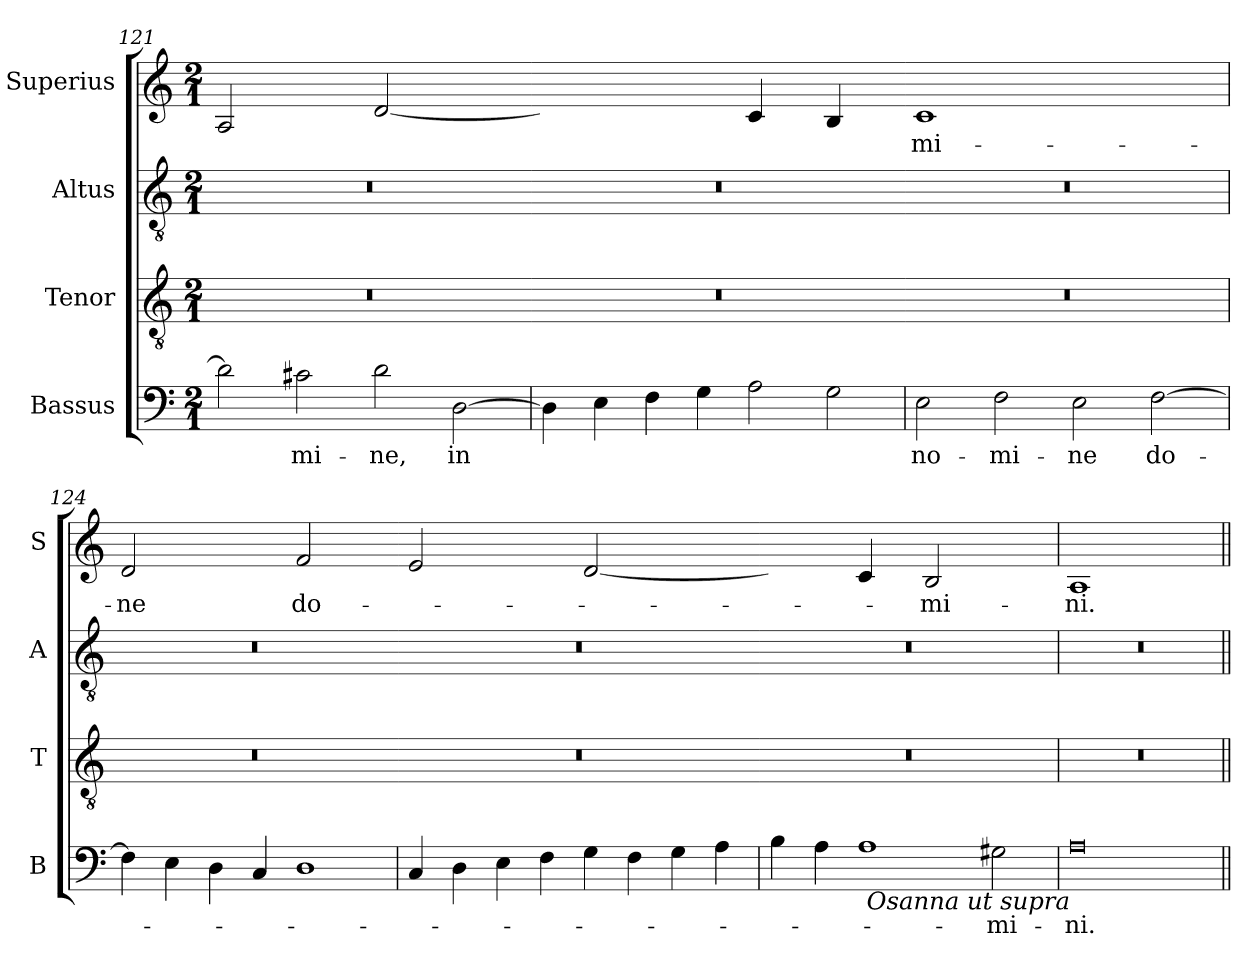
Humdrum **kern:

**kern	**text	**kern	**kern	**kern	**text
*part4	*part4	*part3	*part2	*part1	*part1
*staff4	*staff4	*staff3	*staff2	*staff1	*staff1
*I"Bassus	*	*I"Tenor	*I"Altus	*I"Superius	*
*I'B	*	*I'T	*I'A	*I'S	*
*clefF4	*	*clefGv2	*clefGv2	*clefG2	*
*k[]	*	*k[]	*k[]	*k[]	*
*M2/1	*	*M2/1	*M2/1	*M2/1	*
=121	=121	=121	=121	=121	=121
!	!	!	!	!LO:N:vis=2	!
2d\]	.	0r	0r	1A	.
2c#X\	-mi-	.	.	.	.
!	!	!	!	!LO:N:vis=2	!
2d\	-ne,	.	.	[1d	.
[2D\	in	.	.	.	.
=122	=122-	=122	=122	=122-	=122-
!	!	!	!	!LO:N:vis=2	!
4D\]	.	0r	0r	1dyy]	.
4E\	.	.	.	.	.
4F\	.	.	.	.	.
4G\	.	.	.	.	.
!	!	!	!	!LO:N:vis=4	!
2A\	.	.	.	2c	.
!	!	!	!	!LO:N:vis=4	!
2G\	.	.	.	2B	.
=123	=123-	=123	=123	=123-	=123-
!	!	!	!	!LO:N:vis=1	!
2E\	no-	0r	0r	0c	-mi-
2F\	-mi-	.	.	.	.
2E\	-ne	.	.	.	.
[2F\	do-	.	.	.	.
=124	=124	=124	=124	=124	=124
!	!	!	!	!LO:N:vis=2	!
4F\]	.	0r	0r	1d	-ne
4E\	.	.	.	.	.
4D\	.	.	.	.	.
4C/	.	.	.	.	.
!	!	!	!	!LO:N:vis=2	!
1D	.	.	.	1f	do-
=125	=125-	=125	=125	=125-	=125-
!	!	!	!	!LO:N:vis=2	!
4C/	.	0r	0r	1e	.
4D\	.	.	.	.	.
4E\	.	.	.	.	.
4F\	.	.	.	.	.
!	!	!	!	!LO:N:vis=2	!
4G\	.	.	.	[1d	.
4F\	.	.	.	.	.
4G\	.	.	.	.	.
4A\	.	.	.	.	.
=126	=126-	=126	=126	=126-	=126-
!	!	!	!	!LO:N:vis=4	!
4B\	.	0r	0r	2dyy]	.
4A\	.	.	.	.	.
!	!	!	!	!LO:N:vis=4	!
1A	.	.	.	2c	.
!	!	!	!	!LO:N:vis=2	!
.	.	.	.	1B	-mi-
2G#X\	-mi-	.	.	.	.
=127	=127	=127	=127	=127	=127
!	!	!	!	!LO:N:vis=1	!
0A	-ni.	0r	0r	0A	-ni.
!LO:TX:b:i:rj:t=Osanna ut supra	!	!	!	!	!
=||	=||	=||	=||	=||	=||
*-	*-	*-	*-	*-	*-
